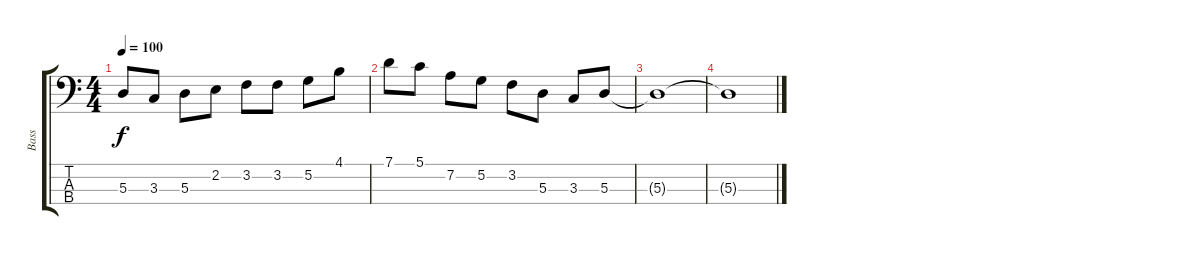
\track ("Bass" "Bass") {instrument electricbassfinger}
\staff {score tabs}
\tuning (G2 D2 A1 E1) {hide}
\ts (4 4)
\tempo 100
\clef f4
\ks c
5.3.8{dy f} 3.3.8 5.3.8 2.2.8 3.2.8 3.2.8 5.2.8 4.1.8 |
7.1.8 5.1.8 7.2.8 5.2.8 3.2.8 5.3.8 3.3.8 5.3.8 |
5.3{t}.1 |
5.3{t}.1
